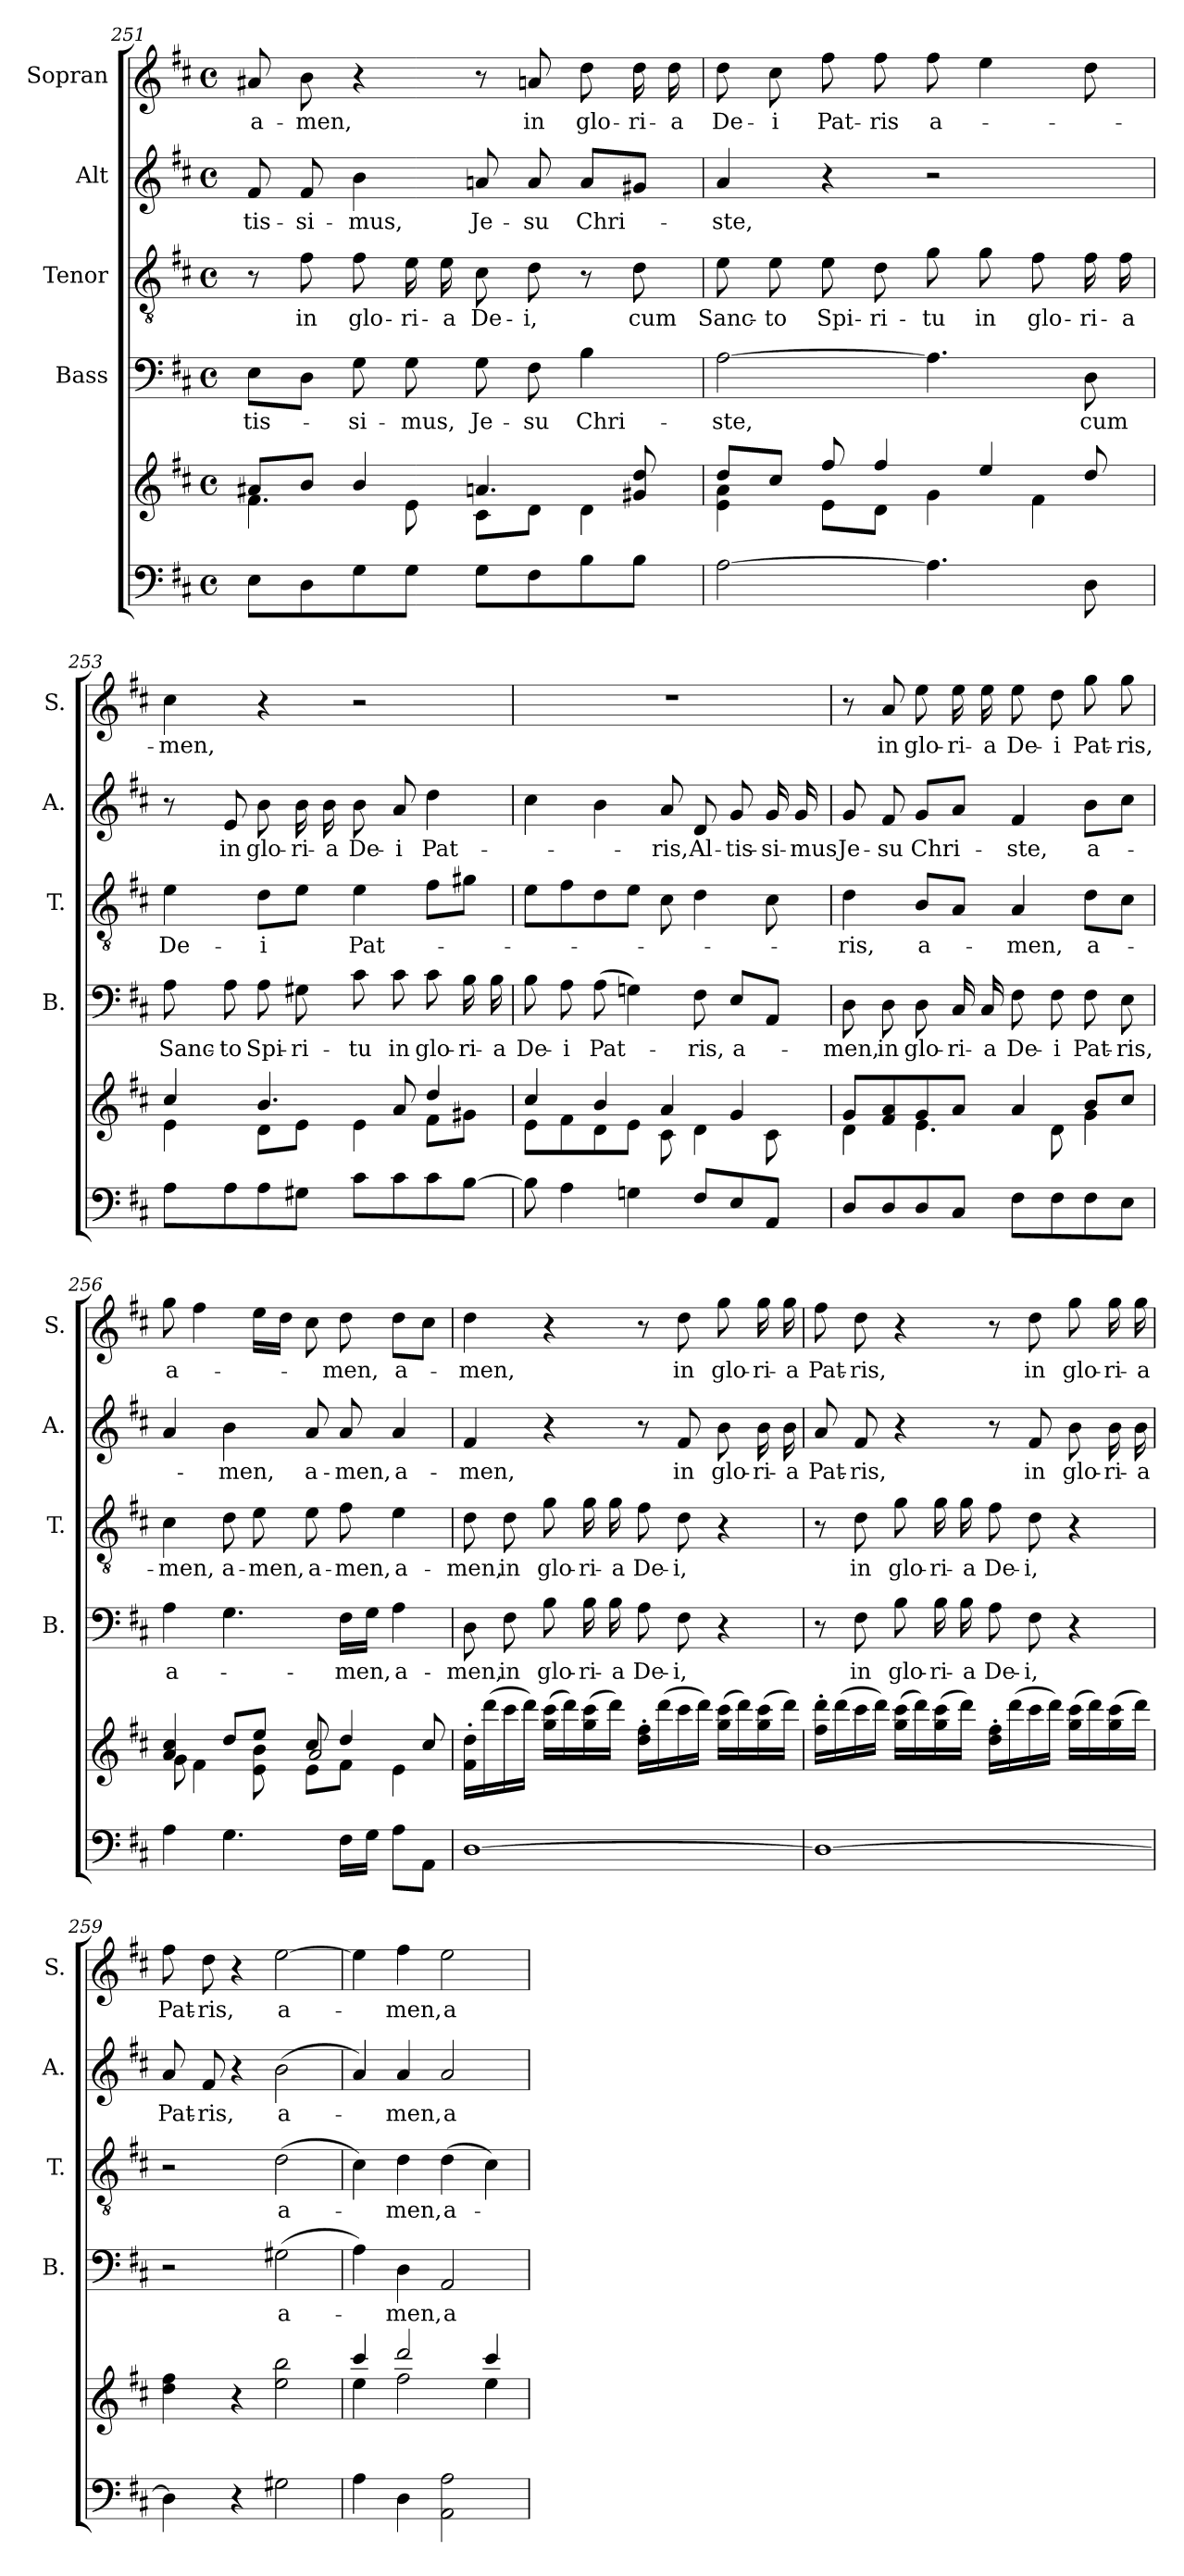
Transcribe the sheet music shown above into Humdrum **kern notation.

**kern	**kern	**kern	**text	**kern	**text	**kern	**text	**kern	**text
*part5	*part5	*part4	*part4	*part3	*part3	*part2	*part2	*part1	*part1
*staff6	*staff5	*staff4	*staff4	*staff3	*staff3	*staff2	*staff2	*staff1	*staff1
*	*	*I"Bass	*	*I"Tenor	*	*I"Alt	*	*I"Sopran	*
*	*	*I'B.	*	*I'T.	*	*I'A.	*	*I'S.	*
!!LO:LB:g=z
*clefF4	*clefG2	*clefF4	*	*clefGv2	*	*clefG2	*	*clefG2	*
*k[f#c#]	*k[f#c#]	*k[f#c#]	*	*k[f#c#]	*	*k[f#c#]	*	*k[f#c#]	*
*D:	*D:	*D:	*	*D:	*	*D:	*	*D:	*
*M4/4	*M4/4	*M4/4	*	*M4/4	*	*M4/4	*	*M4/4	*
*met(c)	*met(c)	*met(c)	*	*met(c)	*	*met(c)	*	*met(c)	*
=251	=251	=251	=251	=251	=251	=251	=251	=251	=251
*	*^	*	*	*	*	*	*	*	*
!	!	!	!	!LO:LY:b	!	!	!	!LO:LY:b	!	!LO:LY:b
8E\L	8a#X/L	4.f#\	8E\L	-tis-	8r	.	8f#/	-tis-	8a#X/	a-
!	!	!	!	!	!	!LO:LY:b	!	!LO:LY:b	!	!LO:LY:b
8D\	8b/J	.	8D\J	.	8f#\	in	8f#/	-si-	8b\	-men,
!	!	!	!	!LO:LY:b	!	!LO:LY:b	!	!LO:LY:b	!	!
8G\	4b/	.	8G\	-si-	8f#\	glo-	4b\	-mus,	4r	.
!	!	!	!	!LO:LY:b	!	!LO:LY:b	!	!	!	!
8G\J	.	8e\	8G\	-mus,	16e\	-ri-	.	.	.	.
!	!	!	!	!	!	!LO:LY:b	!	!	!	!
.	.	.	.	.	16e\	-a	.	.	.	.
!	!	!	!	!LO:LY:b	!	!LO:LY:b	!	!LO:LY:b	!	!
8G\L	4.an/	8c#\L	8G\	Je-	8c#\	De-	8an/	Je-	8r	.
!	!	!	!	!LO:LY:b	!	!LO:LY:b	!	!LO:LY:b	!	!LO:LY:b
8F#\	.	8d\J	8F#\	-su	8d\	-i,	8a/	-su	8an/	in
!	!	!	!	!LO:LY:b	!	!	!	!LO:LY:b	!	!LO:LY:b
8B\	.	4d\	4B\	Chri-	8r	.	8a/L	Chri-	8dd\	glo-
!	!	!	!	!	!	!LO:LY:b	!	!	!	!LO:LY:b
8B\J	8g#X/ 8dd/	.	.	.	8d\	cum	8g#X/J	.	16dd\	-ri-
!	!	!	!	!	!	!	!	!	!	!LO:LY:b
.	.	.	.	.	.	.	.	.	16dd\	-a
=252	=252	=252	=252	=252	=252	=252	=252	=252	=252	=252
!	!	!	!	!LO:LY:b	!	!LO:LY:b	!	!LO:LY:b	!	!LO:LY:b
[2A\	8dd/L	4e\ 4a\	[2A\	-ste,	8e\	Sanc-	4a/	-ste,	8dd\	De-
!	!	!	!	!	!	!LO:LY:b	!	!	!	!LO:LY:b
.	8cc#/J	.	.	.	8e\	-to	.	.	8cc#\	-i
!	!	!	!	!	!	!LO:LY:b	!	!	!	!LO:LY:b
.	8ff#/	8e\L	.	.	8e\	Spi-	4r	.	8ff#\	Pat-
!	!	!	!	!	!	!LO:LY:b	!	!	!	!LO:LY:b
.	4ff#/	8d\J	.	.	8d\	-ri-	.	.	8ff#\	-ris
!	!	!	!	!	!	!LO:LY:b	!	!	!	!LO:LY:b
4.A\]	.	4g\	4.A\]	.	8g\	-tu	2r	.	8ff#\	a-
!	!	!	!	!	!	!LO:LY:b	!	!	!	!
.	4ee/	.	.	.	8g\	in	.	.	4ee\	.
!	!	!	!	!	!	!LO:LY:b	!	!	!	!
.	.	4f#\	.	.	8f#\	glo-	.	.	.	.
!	!	!	!	!LO:LY:b	!	!LO:LY:b	!	!	!	!
8D\	8dd/	.	8D\	cum	16f#\	-ri-	.	.	8dd\	.
!	!	!	!	!	!	!LO:LY:b	!	!	!	!
.	.	.	.	.	16f#\	-a	.	.	.	.
=253	=253	=253	=253	=253	=253	=253	=253	=253	=253	=253
!	!	!	!	!LO:LY:b	!	!LO:LY:b	!	!	!	!LO:LY:b
8A\L	4cc#/	4e\	8A\	Sanc-	4e\	De-	8r	.	4cc#\	-men,
!	!	!	!	!LO:LY:b	!	!	!	!LO:LY:b	!	!
8A\	.	.	8A\	-to	.	.	8e/	in	.	.
!	!	!	!	!LO:LY:b	!	!LO:LY:b	!	!LO:LY:b	!	!
8A\	4.b/	8d\L	8A\	Spi-	8d\L	-i	8b\	glo-	4r	.
!	!	!	!	!LO:LY:b	!	!	!	!LO:LY:b	!	!
8G#X\J	.	8e\J	8G#X\	-ri-	8e\J	.	16b\	-ri-	.	.
!	!	!	!	!	!	!	!	!LO:LY:b	!	!
.	.	.	.	.	.	.	16b\	-a	.	.
!	!	!	!	!LO:LY:b	!	!LO:LY:b	!	!LO:LY:b	!	!
8c#\L	.	4e\	8c#\	-tu	4e\	Pat-	8b\	De-	2r	.
!	!	!	!	!LO:LY:b	!	!	!	!LO:LY:b	!	!
8c#\	8a/	.	8c#\	in	.	.	8a/	-i	.	.
!	!	!	!	!LO:LY:b	!	!	!	!LO:LY:b	!	!
8c#\	4dd/	8f#\L	8c#\	glo-	8f#\L	.	4dd\	Pat-	.	.
!	!	!	!	!LO:LY:b	!	!	!	!	!	!
[8B\J	.	8g#X\J	16B\	-ri-	8g#X\J	.	.	.	.	.
!	!	!	!	!LO:LY:b	!	!	!	!	!	!
.	.	.	16B\	-a	.	.	.	.	.	.
!!LO:PB:g=z
=254	=254	=254	=254	=254	=254	=254	=254	=254	=254	=254
!	!	!	!	!LO:LY:b	!	!	!	!	!	!
8B\]	4cc#/	8e\L	8B\	De-	8e\L	.	4cc#\	.	1r	.
!	!	!	!	!LO:LY:b	!	!	!	!	!	!
4A\	.	8f#\	8A\	-i	8f#\	.	.	.	.	.
!	!	!	!	!LO:LY:b	!	!	!	!	!	!
.	4b/	8d\	(>8A\	Pat-	8d\	.	4b\	.	.	.
4Gn\	.	8e\J	4Gn\)	.	8e\J	.	.	.	.	.
!	!	!	!	!	!	!	!	!LO:LY:b	!	!
.	4a/	8c#\	.	.	8c#\	.	8a/	-ris,	.	.
!	!	!	!	!LO:LY:b	!	!	!	!LO:LY:b	!	!
8F#/L	.	4d\	8F#\	-ris,	4d\	.	8d/	Al-	.	.
!	!	!	!	!LO:LY:b	!	!	!	!LO:LY:b	!	!
8E/	4g/	.	8E/L	a-	.	.	8g/	-tis-	.	.
!	!	!	!	!	!	!	!	!LO:LY:b	!	!
8AA/J	.	8c#\	8AA/J	.	8c#\	.	16g/	-si-	.	.
!	!	!	!	!	!	!	!	!LO:LY:b	!	!
.	.	.	.	.	.	.	16g/	-mus	.	.
=255	=255	=255	=255	=255	=255	=255	=255	=255	=255	=255
!	!	!	!	!LO:LY:b	!	!LO:LY:b	!	!LO:LY:b	!	!
8D/L	8g/L	4d\	8D\	-men,	4d\	-ris,	8g/	Je-	8r	.
!	!	!	!	!LO:LY:b	!	!	!	!LO:LY:b	!	!LO:LY:b
8D/	8f#/ 8a/	.	8D\	in	.	.	8f#/	-su	8a/	in
!	!	!	!	!LO:LY:b	!	!LO:LY:b	!	!LO:LY:b	!	!LO:LY:b
8D/	8g/	4.e\	8D\	glo-	8B/L	a-	8g/L	Chri-	8ee\	glo-
!	!	!	!	!LO:LY:b	!	!	!	!	!	!LO:LY:b
8C#/J	8a/J	.	16C#/	-ri-	8A/J	.	8a/J	.	16ee\	-ri-
!	!	!	!	!LO:LY:b	!	!	!	!	!	!LO:LY:b
.	.	.	16C#/	-a	.	.	.	.	16ee\	-a
!	!	!	!	!LO:LY:b	!	!LO:LY:b	!	!LO:LY:b	!	!LO:LY:b
8F#\L	4a/	.	8F#\	De-	4A/	-men,	4f#/	-ste,	8ee\	De-
!	!	!	!	!LO:LY:b	!	!	!	!	!	!LO:LY:b
8F#\	.	8d\	8F#\	-i	.	.	.	.	8dd\	-i
!	!	!	!	!LO:LY:b	!	!LO:LY:b	!	!LO:LY:b	!	!LO:LY:b
8F#\	8b/L	4g\	8F#\	Pat-	8d\L	a-	8b\L	a-	8gg\	Pat-
!	!	!	!	!LO:LY:b	!	!	!	!	!	!LO:LY:b
8E\J	8cc#/J	.	8E\	-ris,	8c#\J	.	8cc#\J	.	8gg\	-ris,
=256	=256	=256	=256	=256	=256	=256	=256	=256	=256	=256
*	*	*^	*	*	*	*	*	*	*	*
!	!	!	!	!	!LO:LY:b	!	!LO:LY:b	!	!	!	!LO:LY:b
4A\	4a/ 4cc#/	8g\	2ryy	4A\	a-	4c#\	-men,	4a/	.	8gg\	a-
.	.	4f#\	.	.	.	.	.	.	.	4ff#\	.
!	!	!	!	!	!	!	!LO:LY:b	!	!LO:LY:b	!	!
4.G\	8dd/L	.	.	4.G\	.	8d\	a-	4b\	-men,	.	.
!	!	!	!	!	!	!	!LO:LY:b	!	!	!	!
.	8ee/J	8e\ 8b\	.	.	.	8e\	-men,	.	.	16ee\LL	.
.	.	.	.	.	.	.	.	.	.	16dd\JJ	.
!	!	!	!	!	!	!	!LO:LY:b	!	!LO:LY:b	!	!
.	8cc#/	8e\L	2a/	.	.	8e\	a-	8a/	a-	8cc#\	.
!	!	!	!	!	!LO:LY:b	!	!LO:LY:b	!	!LO:LY:b	!	!LO:LY:b
16F#\LL	4dd/	8f#\J	.	16F#\LL	-men,	8f#\	-men,	8a/	-men,	8dd\	-men,
16G\JJ	.	.	.	16G\JJ	.	.	.	.	.	.	.
!	!	!	!	!	!LO:LY:b	!	!LO:LY:b	!	!LO:LY:b	!	!LO:LY:b
8A\L	.	4e\	.	4A\	a-	4e\	a-	4a/	a-	8dd\L	a-
8AA\J	8cc#/	.	.	.	.	.	.	.	.	8cc#\J	.
*	*v	*v	*v	*	*	*	*	*	*	*	*
!!LO:LB:g=z
=257	=257	=257	=257	=257	=257	=257	=257	=257	=257
!	!	!	!LO:LY:b	!	!LO:LY:b	!	!LO:LY:b	!	!LO:LY:b
[1D	16f#\'> 16dd\'>LL	8D\	-men,	8d\	-men,	4f#/	-men,	4dd\	-men,
.	(>16ddd\	.	.	.	.	.	.	.	.
!	!	!	!LO:LY:b	!	!LO:LY:b	!	!	!	!
.	16ccc#\	8F#\	in	8d\	in	.	.	.	.
.	16ddd\JJ)	.	.	.	.	.	.	.	.
!	!	!	!LO:LY:b	!	!LO:LY:b	!	!	!	!
.	(>16gg\ 16ccc#\LL	8B\	glo-	8g\	glo-	4r	.	4r	.
.	16ddd\)	.	.	.	.	.	.	.	.
!	!	!	!LO:LY:b	!	!LO:LY:b	!	!	!	!
.	(>16gg\ 16ccc#\	16B\	-ri-	16g\	-ri-	.	.	.	.
!	!	!	!LO:LY:b	!	!LO:LY:b	!	!	!	!
.	16ddd\JJ)	16B\	-a	16g\	-a	.	.	.	.
!	!	!	!LO:LY:b	!	!LO:LY:b	!	!	!	!
.	16dd\'> 16ff#\'>LL	8A\	De-	8f#\	De-	8r	.	8r	.
.	(>16ddd\	.	.	.	.	.	.	.	.
!	!	!	!LO:LY:b	!	!LO:LY:b	!	!LO:LY:b	!	!LO:LY:b
.	16ccc#\	8F#\	-i,	8d\	-i,	8f#/	in	8dd\	in
.	16ddd\JJ)	.	.	.	.	.	.	.	.
!	!	!	!	!	!	!	!LO:LY:b	!	!LO:LY:b
.	(>16gg\ 16ccc#\LL	4r	.	4r	.	8b\	glo-	8gg\	glo-
.	16ddd\)	.	.	.	.	.	.	.	.
!	!	!	!	!	!	!	!LO:LY:b	!	!LO:LY:b
.	(>16gg\ 16ccc#\	.	.	.	.	16b\	-ri-	16gg\	-ri-
!	!	!	!	!	!	!	!LO:LY:b	!	!LO:LY:b
.	16ddd\JJ)	.	.	.	.	16b\	-a	16gg\	-a
=258	=258	=258	=258	=258	=258	=258	=258	=258	=258
!	!	!	!	!	!	!	!LO:LY:b	!	!LO:LY:b
1D_	16ff#\'> 16ddd\'>LL	8r	.	8r	.	8a/	Pat-	8ff#\	Pat-
.	(>16ddd\	.	.	.	.	.	.	.	.
!	!	!	!LO:LY:b	!	!LO:LY:b	!	!LO:LY:b	!	!LO:LY:b
.	16ccc#\	8F#\	in	8d\	in	8f#/	-ris,	8dd\	-ris,
.	16ddd\JJ)	.	.	.	.	.	.	.	.
!	!	!	!LO:LY:b	!	!LO:LY:b	!	!	!	!
.	(>16gg\ 16ccc#\LL	8B\	glo-	8g\	glo-	4r	.	4r	.
.	16ddd\)	.	.	.	.	.	.	.	.
!	!	!	!LO:LY:b	!	!LO:LY:b	!	!	!	!
.	(>16gg\ 16ccc#\	16B\	-ri-	16g\	-ri-	.	.	.	.
!	!	!	!LO:LY:b	!	!LO:LY:b	!	!	!	!
.	16ddd\JJ)	16B\	-a	16g\	-a	.	.	.	.
!	!	!	!LO:LY:b	!	!LO:LY:b	!	!	!	!
.	16dd\'> 16ff#\'>LL	8A\	De-	8f#\	De-	8r	.	8r	.
.	(>16ddd\	.	.	.	.	.	.	.	.
!	!	!	!LO:LY:b	!	!LO:LY:b	!	!LO:LY:b	!	!LO:LY:b
.	16ccc#\	8F#\	-i,	8d\	-i,	8f#/	in	8dd\	in
.	16ddd\JJ)	.	.	.	.	.	.	.	.
!	!	!	!	!	!	!	!LO:LY:b	!	!LO:LY:b
.	(>16gg\ 16ccc#\LL	4r	.	4r	.	8b\	glo-	8gg\	glo-
.	16ddd\)	.	.	.	.	.	.	.	.
!	!	!	!	!	!	!	!LO:LY:b	!	!LO:LY:b
.	(>16gg\ 16ccc#\	.	.	.	.	16b\	-ri-	16gg\	-ri-
!	!	!	!	!	!	!	!LO:LY:b	!	!LO:LY:b
.	16ddd\JJ)	.	.	.	.	16b\	-a	16gg\	-a
=259	=259	=259	=259	=259	=259	=259	=259	=259	=259
!	!	!	!	!	!	!	!LO:LY:b	!	!LO:LY:b
4D\]	4dd\ 4ff#\	2r	.	2r	.	8a/	Pat-	8ff#\	Pat-
!	!	!	!	!	!	!	!LO:LY:b	!	!LO:LY:b
.	.	.	.	.	.	8f#/	-ris,	8dd\	-ris,
4r	4r	.	.	.	.	4r	.	4r	.
!	!	!	!LO:LY:b	!	!LO:LY:b	!	!LO:LY:b	!	!LO:LY:b
2G#X\	2ee\ 2bb\	(>2G#X\	a-	(>2d\	a-	(>2b\	a-	[2ee\	a-
=260	=260	=260	=260	=260	=260	=260	=260	=260	=260
*	*^	*	*	*	*	*	*	*	*
4A\	4ccc#/	4ee\	4A\)	.	4c#\)	.	4a/)	.	4ee\]	.
!	!	!	!	!LO:LY:b	!	!LO:LY:b	!	!LO:LY:b	!	!LO:LY:b
4D\	2ddd/	2ff#\	4D\	-men,	4d\	-men,	4a/	-men,	4ff#\	-men,
!	!	!	!	!LO:LY:b	!	!LO:LY:b	!	!LO:LY:b	!	!LO:LY:b
2AA\ 2A\	.	.	2AA/	a-	(>4d\	a-	2a/	a-	2ee\	a-
.	4ccc#/	4ee\	.	.	4c#\)	.	.	.	.	.
*	*v	*v	*	*	*	*	*	*	*	*
=	=	=	=	=	=	=	=	=	=
*-	*-	*-	*-	*-	*-	*-	*-	*-	*-
